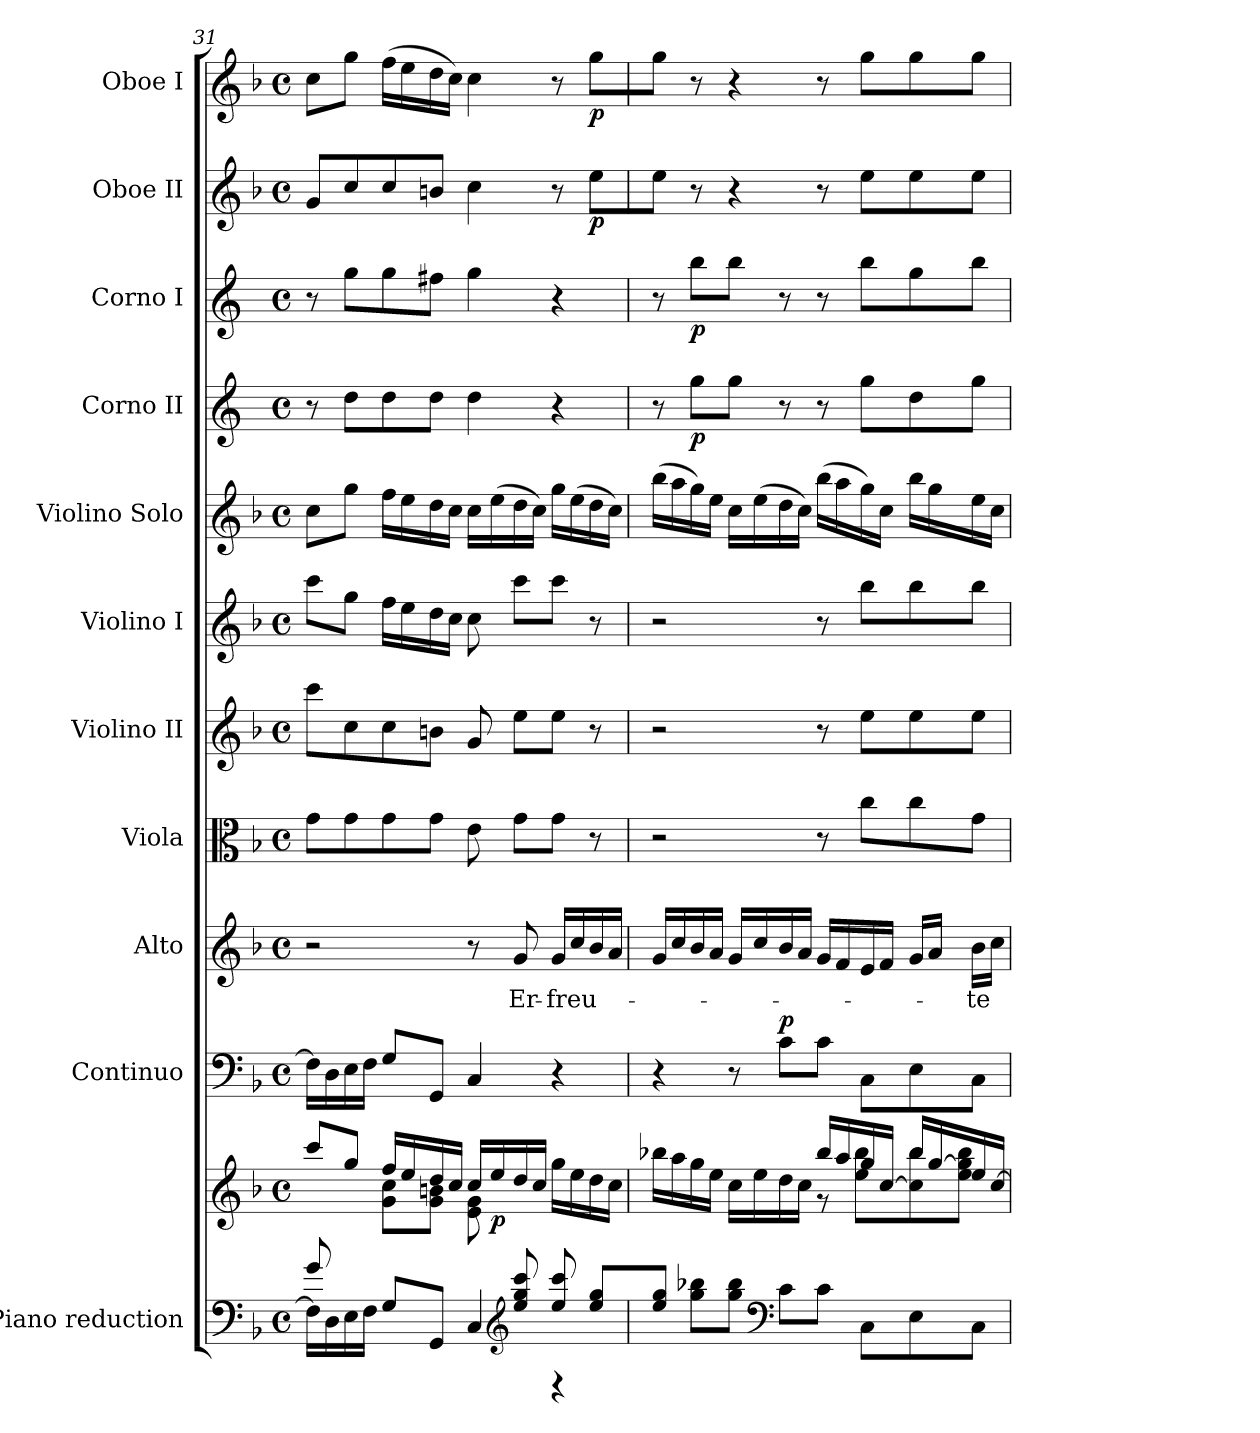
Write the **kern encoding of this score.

**kern	**kern	**dynam	**kern	**dynam	**kern	**text	**kern	**kern	**kern	**kern	**kern	**dynam	**kern	**dynam	**kern	**dynam	**kern	**dynam
*part11	*part11	*part11	*part10	*part10	*part9	*part9	*part8	*part7	*part6	*part5	*part4	*part4	*part3	*part3	*part2	*part2	*part1	*part1
*staff12	*staff11	*staff11/12	*staff10	*staff10	*staff9	*staff9	*staff8	*staff7	*staff6	*staff5	*staff4	*staff4	*staff3	*staff3	*staff2	*staff2	*staff1	*staff1
*I"Piano reduction	*	*	*I"Continuo	*	*I"Alto	*	*I"Viola	*I"Violino II	*I"Violino I	*I"Violino Solo	*I"Corno II	*	*I"Corno I	*	*I"Oboe II	*	*I"Oboe I	*
*I'Pno	*	*	*	*	*	*	*	*	*	*I'Vln	*	*	*	*	*I'Ob	*	*I'Ob	*
*clefF4	*clefG2	*	*clefF4	*	*clefG2	*	*clefC3	*clefG2	*clefG2	*clefG2	*clefG2	*	*clefG2	*	*clefG2	*	*clefG2	*
*	*	*	*	*	*	*	*	*	*	*	*ITrd4c7	*	*ITrd4c7	*	*	*	*	*
*k[b-]	*k[b-]	*	*k[b-]	*	*k[b-]	*	*k[b-]	*k[b-]	*k[b-]	*k[b-]	*k[b-]	*	*k[b-]	*	*k[b-]	*	*k[b-]	*
*M4/4	*M4/4	*	*M4/4	*	*M4/4	*	*M4/4	*M4/4	*M4/4	*M4/4	*M4/4	*	*M4/4	*	*M4/4	*	*M4/4	*
*met(c)	*met(c)	*	*met(c)	*	*met(c)	*	*met(c)	*met(c)	*met(c)	*met(c)	*met(c)	*	*met(c)	*	*met(c)	*	*met(c)	*
=31	=31	=31	=31	=31	=31	=31	=31	=31	=31	=31	=31	=31	=31	=31	=31	=31	=31	=31
*^	*^	*	*	*	*	*	*	*	*	*	*	*	*	*	*	*	*	*
8g/L	16F\LL]	8ccc/L	8ryy	.	16F\LL]	.	2r	.	8g\L	8ccc\L	8ccc\L	8cc\L	8r	.	8r	.	8g/L	.	8cc\L	.
.	16D\	.	.	.	16D\	.	.	.	.	.	.	.	.	.	.	.	.	.	.	.
2ryy	16E\	8gg/J	8g\ 8cc\J	.	16E\	.	.	.	8g\	8cc\	8gg\J	8gg\J	8g\L	.	8cc\L	.	8cc/	.	8gg\J	.
.	16F\JJ	.	.	.	16F\JJ	.	.	.	.	.	.	.	.	.	.	.	.	.	.	.
.	8G/L	16ff/LL	8g\ 8cc\L	.	8G/L	.	.	.	8g\	8cc\	16ff\LL	16ff\LL	8g\	.	8cc\	.	8cc/	.	(>16ff\LL	.
.	.	16ee/	.	.	.	.	.	.	.	.	16ee\	16ee\	.	.	.	.	.	.	16ee\	.
.	8GG/J	16dd/	8g\ 8bn\J	.	8GG/J	.	.	.	8g\J	8bn\J	16dd\	16dd\	8g\J	.	8bn\J	.	8bn/J	.	16dd\	.
.	.	16cc/JJ	.	.	.	.	.	.	.	.	16cc\JJ	16cc\JJ	.	.	.	.	.	.	16cc\JJ)	.
.	4C/	16cc/LL	8e\ 8g\	.	4C/	.	8r	.	8e\	8g/	8cc\	16cc\LL	4g\	.	4cc\	.	4cc\	.	4cc\	.
!	!	!	!	!LO:DY:b	!	!	!	!	!	!	!	!	!	!	!	!	!	!	!	!
.	.	16ee/	.	p	.	.	.	.	.	.	.	(>16ee\	.	.	.	.	.	.	.	.
*clefG2	*	*	*	*	*	*	*	*	*	*	*	*	*	*	*	*	*	*	*	*
!	!	!	!	!	!	!	!	!LO:LY:b	!	!	!	!	!	!	!	!	!	!	!	!
8ee/ 8gg/ 8ccc/L	.	16dd/	4.ryy	.	.	.	8g/	Er-	8g\L	8ee\L	8ccc\L	16dd\	.	.	.	.	.	.	.	.
.	.	16cc/JJ	.	.	.	.	.	.	.	.	.	16cc\JJ)	.	.	.	.	.	.	.	.
!	!	!	!	!	!	!	!	!LO:LY:b	!	!	!	!	!	!	!	!	!	!	!	!
8ee/ 8ccc/J	4rD	16gg\LL	.	.	4r	.	16g/LL	-freu-	8g\J	8ee\J	8ccc\J	16gg\LL	4r	.	4r	.	8r	.	8r	.
.	.	16ee\	.	.	.	.	16cc/	.	.	.	.	(>16ee\	.	.	.	.	.	.	.	.
!	!	!	!	!	!	!	!	!	!	!	!	!	!	!	!	!	!	!LO:DY:b	!	!LO:DY:b
8ee/ 8gg/L	.	16dd\	.	.	.	.	16b-/	.	8r	8r	8r	16dd\	.	.	.	.	8ee\L	p	8gg\L	p
.	.	16cc\JJ	.	.	.	.	16a/JJ	.	.	.	.	16cc\JJ)	.	.	.	.	.	.	.	.
=32	=32	=32	=32	=32	=32	=32	=32	=32	=32	=32	=32	=32	=32	=32	=32	=32	=32	=32	=32	=32
8ee/ 8gg/J	8ryy	16bb-X\LL	8ryy	.	4r	.	16g/LL	.	2r	2r	2r	(>16bb-\LL	8r	.	8r	.	8ee\J	.	8gg\J	.
.	.	16aa\	.	.	.	.	16cc/	.	.	.	.	16aa\	.	.	.	.	.	.	.	.
!	!	!	!	!	!	!	!	!	!	!	!	!	!	!LO:DY:b	!	!LO:DY:b	!	!	!	!
2..ryy	8gg\ 8bb-X\L	16gg\	8ryy	.	.	.	16b-/	.	.	.	.	16gg\)	8cc\L	p	8ee\L	p	8r	.	8r	.
.	.	16ee\JJ	.	.	.	.	16a/JJ	.	.	.	.	16ee\JJ	.	.	.	.	.	.	.	.
.	8gg\ 8bb-\J	16cc\LL	4rddyy	.	8r	.	16g/LL	.	.	.	.	16cc\LL	8cc\J	.	8ee\J	.	4r	.	4r	.
.	.	16ee\	.	.	.	.	16cc/	.	.	.	.	(>16ee\	.	.	.	.	.	.	.	.
*clefF4	*	*	*	*	*	*	*	*	*	*	*	*	*	*	*	*	*	*	*	*
!	!	!	!	!	!	!LO:DY:a	!	!	!	!	!	!	!	!	!	!	!	!	!	!
.	8c\L	16dd\	.	.	8c\L	p	16b-/	.	.	.	.	16dd\	8r	.	8r	.	.	.	.	.
.	.	16cc\JJ	.	.	.	.	16a/JJ	.	.	.	.	16cc\JJ)	.	.	.	.	.	.	.	.
.	8c\J	16bb-/LL	8r	.	8c\J	.	16g/LL	.	8r	8r	8r	(>16bb-\LL	8r	.	8r	.	8r	.	8r	.
.	.	16aa/	.	.	.	.	16f/	.	.	.	.	16aa\	.	.	.	.	.	.	.	.
.	8C\L	16gg/	8ee\ 8bb-\L	.	8C\L	.	16e/	.	8cc\L	8ee\L	8bb-\L	16gg\)	8cc\L	.	8ee\L	.	8ee\L	.	8gg\L	.
.	.	[16cc/JJ	.	.	.	.	16f/JJ	.	.	.	.	16cc\JJ	.	.	.	.	.	.	.	.
.	8E\	16bb-/LL	8cc\] 8bb-\	.	8E\	.	16g/LL	.	8cc\	8ee\	8bb-\	16bb-\LL	8g\	.	8cc\	.	8ee\	.	8gg\	.
.	.	[16gg/	.	.	.	.	16a/JJ	.	.	.	.	16gg\	.	.	.	.	.	.	.	.
!	!	!	!	!	!	!	!	!LO:LY:b	!	!	!	!	!	!	!	!	!	!	!	!
.	8C\J	16ee/	8ee\ 8gg\] 8bb-\J	.	8C\J	.	16b-\LL	-te	8g\J	8ee\J	8bb-\J	16ee\	8cc\J	.	8ee\J	.	8ee\J	.	8gg\J	.
.	.	[16cc/JJ	.	.	.	.	16cc\JJ	.	.	.	.	16cc\JJ	.	.	.	.	.	.	.	.
*v	*v	*	*	*	*	*	*	*	*	*	*	*	*	*	*	*	*	*	*	*
*	*v	*v	*	*	*	*	*	*	*	*	*	*	*	*	*	*	*	*	*
=	=	=	=	=	=	=	=	=	=	=	=	=	=	=	=	=	=	=
*-	*-	*-	*-	*-	*-	*-	*-	*-	*-	*-	*-	*-	*-	*-	*-	*-	*-	*-
